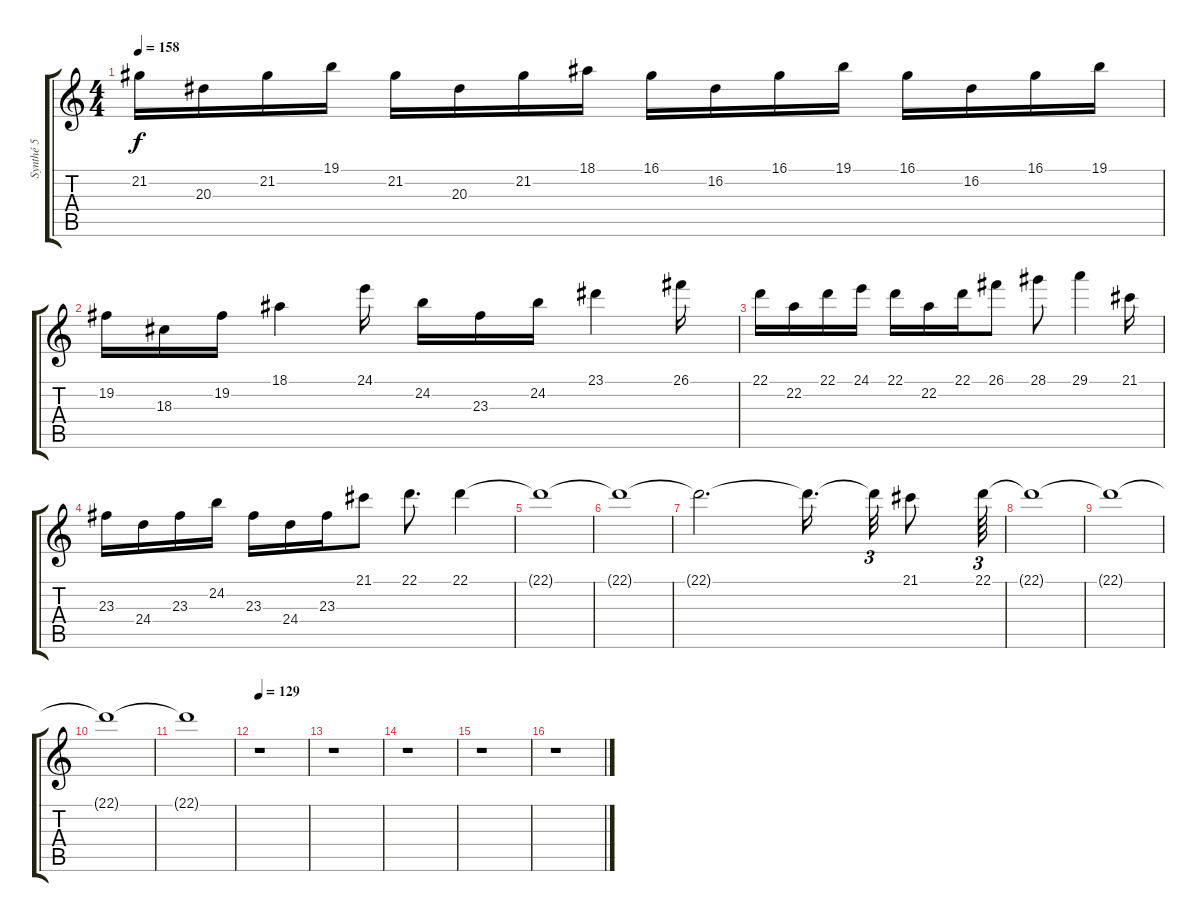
\track ("Synthé 5" "Synthé 5") {instrument lead1square}
\staff {score tabs}
\tuning (E4 B3 G3 D3 A2 E2) {hide}
\ts (4 4)
\tempo 158
\clef g2
\ks c
21.2.16{dy f} 20.3.16 21.2.16 19.1.16 21.2.16 20.3.16 21.2.16 18.1.16 16.1.16 16.2.16 16.1.16 19.1.16 16.1.16 16.2.16 16.1.16 19.1.16 |
19.2.16 18.3.16 19.2.16 18.1.4 24.1.16 24.2.16 23.3.16 24.2.16 23.1.4 26.1.16 |
22.1.16 22.2.16 22.1.16 24.1.16 22.1.16 22.2.16 22.1.16 26.1.8 28.1.8 29.1.4 21.1.16 |
23.3.16 24.4.16 23.3.16 24.2.16 23.3.16 24.4.16 23.3.16 21.1.8 22.1.8{d} 22.1.4 |
22.1{t}.1 |
22.1{t}.1 |
22.1{t}.2{d} 22.1{t}.16{d beam splitsecondary} 22.1{t}.32{tu (3 2)} 21.1.8 22.1.64{tu (3 2)} |
22.1{t}.1 |
22.1{t}.1 |
22.1{t}.1 |
22.1{t}.1 |
\tempo 129
r.1 |
r.1 |
r.1 |
r.1 |
r.1
